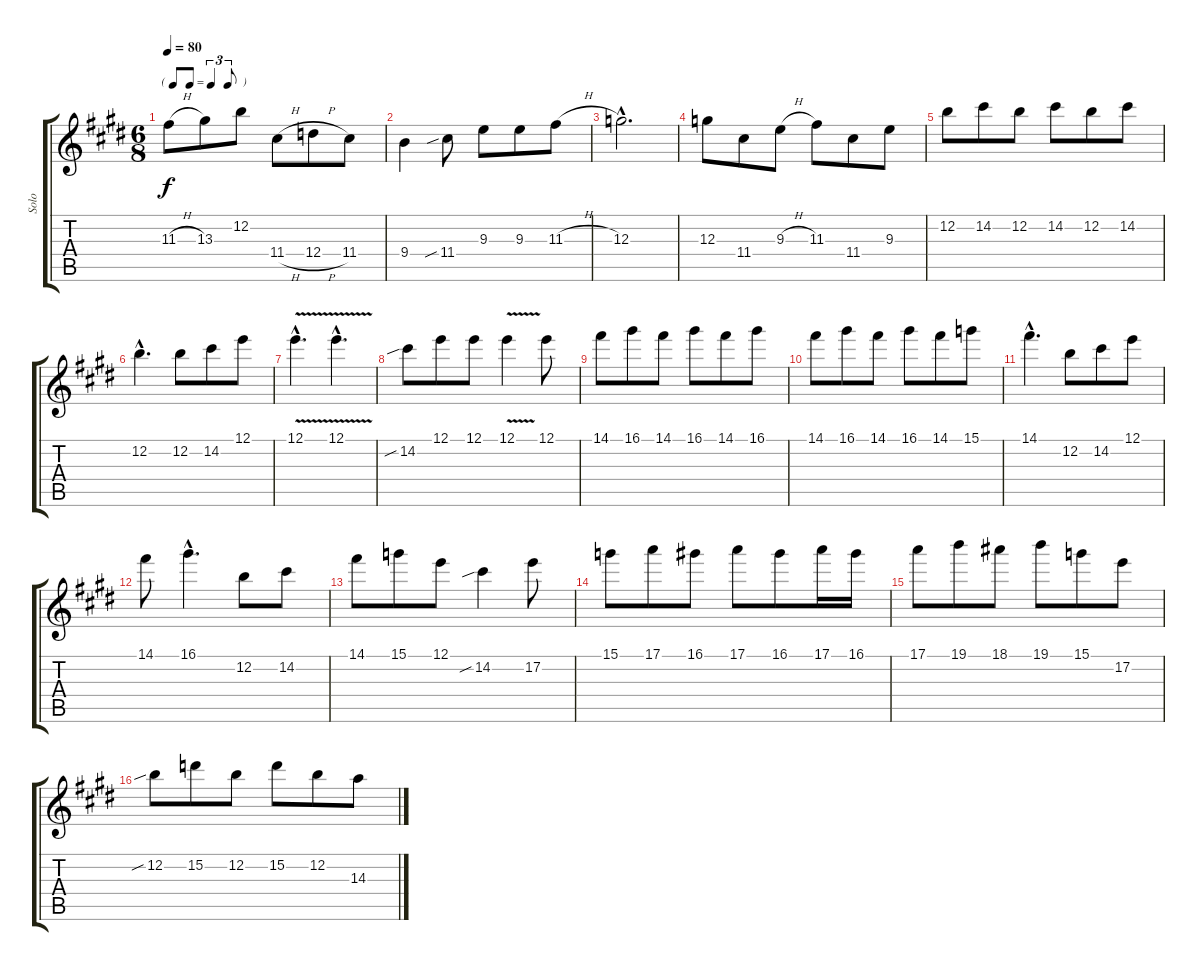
\track ("Solo" "Solo") {instrument overdrivenguitar}
\staff {score tabs}
\tuning (E4 B3 G3 D3 A2 E2) {hide}
\ts (6 8)
\tf triplet8th
\tempo 80
\clef g2
\ks e
11.3{h}.8{dy f} 13.3.8 12.2.8 11.4{h}.8 12.4{h}.8 11.4.8 |
9.4.4 11.4{sib}.8 9.3.8 9.3.8 11.3{h}.8 |
12.3{hac}.2{d} |
12.3.8 11.4.8 9.3{h}.8 11.3.8 11.4.8 9.3.8 |
12.2.8 14.2.8 12.2.8 14.2.8 12.2.8 14.2.8 |
12.2{hac}.4{d} 12.2.8 14.2.8 12.1.8 |
12.1{v hac}.4{d} 12.1{v hac}.4{d} |
14.2{sib}.8 12.1.8 12.1.8 12.1{v}.4 12.1.8 |
14.1.8 16.1.8 14.1.8 16.1.8 14.1.8 16.1.8 |
14.1.8 16.1.8 14.1.8 16.1.8 14.1.8 15.1.8 |
14.1{hac}.4{d} 12.2.8 14.2.8 12.1.8 |
14.1.8 16.1{hac}.4{d} 12.2.8 14.2.8 |
14.1.8 15.1.8 12.1.8 14.2{sib}.4 17.2.8 |
15.1.8 17.1.8 16.1.8 17.1.8 16.1.8 17.1.16 16.1.16 |
17.1.8 19.1.8 18.1.8 19.1.8 15.1.8 17.2.8 |
12.2{sib}.8 15.2.8 12.2.8 15.2.8 12.2.8 14.3.8
